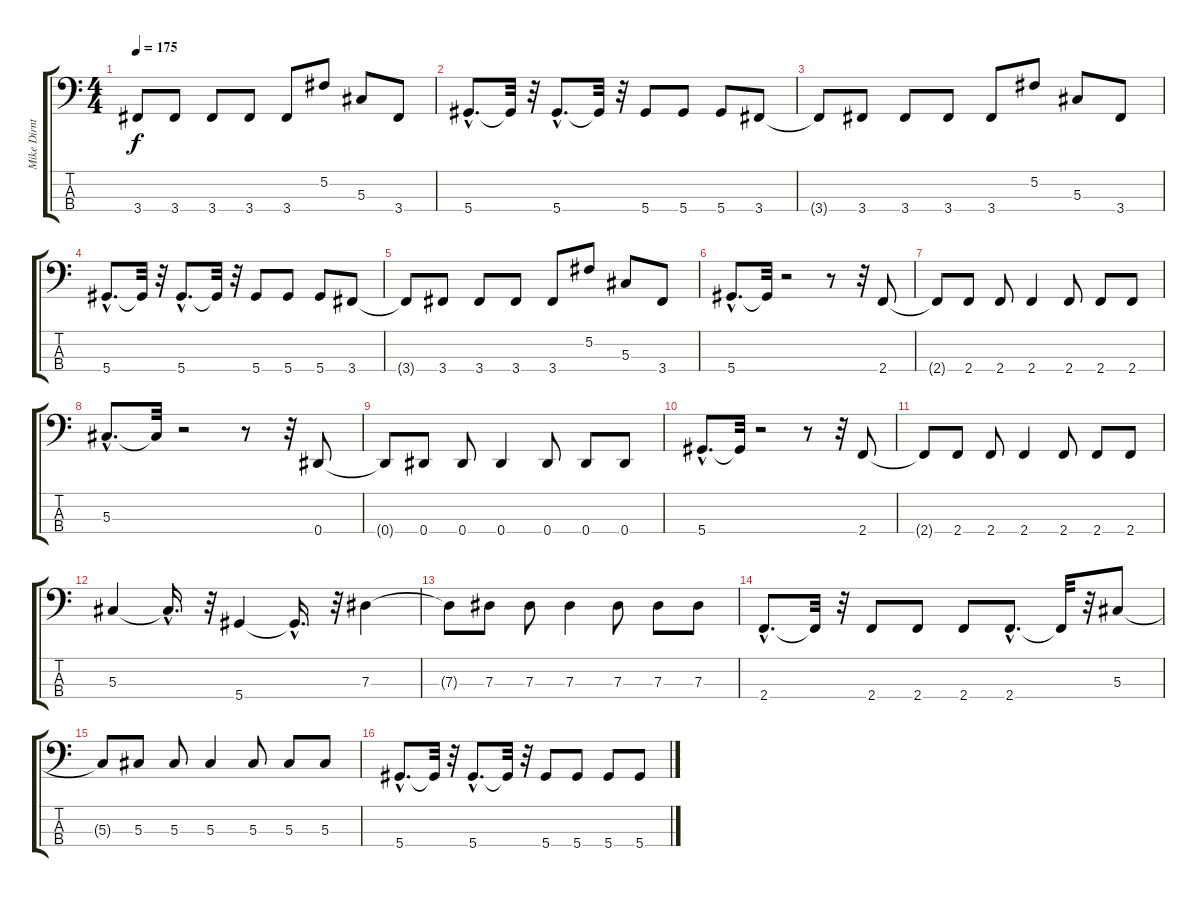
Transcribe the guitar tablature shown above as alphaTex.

\track ("Mike Dirnt" "Mike Dirnt") {instrument electricbassfinger}
\staff {score tabs}
\tuning (Gb2 Db2 Ab1 Eb1) {hide}
\ts (4 4)
\tempo 175
\clef f4
\ks c
3.4{t}.8{dy f} 3.4.8 3.4.8 3.4.8 3.4.8 5.2.8 5.3.8 3.4.8 |
5.4{hac}.8{d} 5.4{t}.32 r.32 5.4{hac}.8{d} 5.4{t}.32 r.32 5.4.8 5.4.8 5.4.8 3.4.8 |
3.4{t}.8 3.4.8 3.4.8 3.4.8 3.4.8 5.2.8 5.3.8 3.4.8 |
5.4{hac}.8{d} 5.4{t}.32 r.32 5.4{hac}.8{d} 5.4{t}.32 r.32 5.4.8 5.4.8 5.4.8 3.4.8 |
3.4{t}.8 3.4.8 3.4.8 3.4.8 3.4.8 5.2.8 5.3.8 3.4.8 |
5.4{hac}.8{d} 5.4{t}.32 r.2 r.8 r.32 2.4.8 |
2.4{t}.8 2.4.8 2.4.8 2.4.4 2.4.8 2.4.8 2.4.8 |
5.3{hac}.8{d} 5.3{t}.32 r.2 r.8 r.32 0.4.8 |
0.4{t}.8 0.4.8 0.4.8 0.4.4 0.4.8 0.4.8 0.4.8 |
5.4{hac}.8{d} 5.4{t}.32 r.2 r.8 r.32 2.4.8 |
2.4{t}.8 2.4.8 2.4.8 2.4.4 2.4.8 2.4.8 2.4.8 |
5.3.4 5.3{hac t}.16{d} r.32 5.4.4 5.4{hac t}.16{d} r.32 7.3.4 |
7.3{t}.8 7.3.8 7.3.8 7.3.4 7.3.8 7.3.8 7.3.8 |
2.4{hac}.8{d} 2.4{t}.32 r.32 2.4.8 2.4.8 2.4.8 2.4{hac}.8{d} 2.4{t}.32 r.32 5.3.8 |
5.3{t}.8 5.3.8 5.3.8 5.3.4 5.3.8 5.3.8 5.3.8 |
5.4{hac}.8{d} 5.4{t}.32 r.32 5.4{hac}.8{d} 5.4{t}.32 r.32 5.4.8 5.4.8 5.4.8 5.4.8
